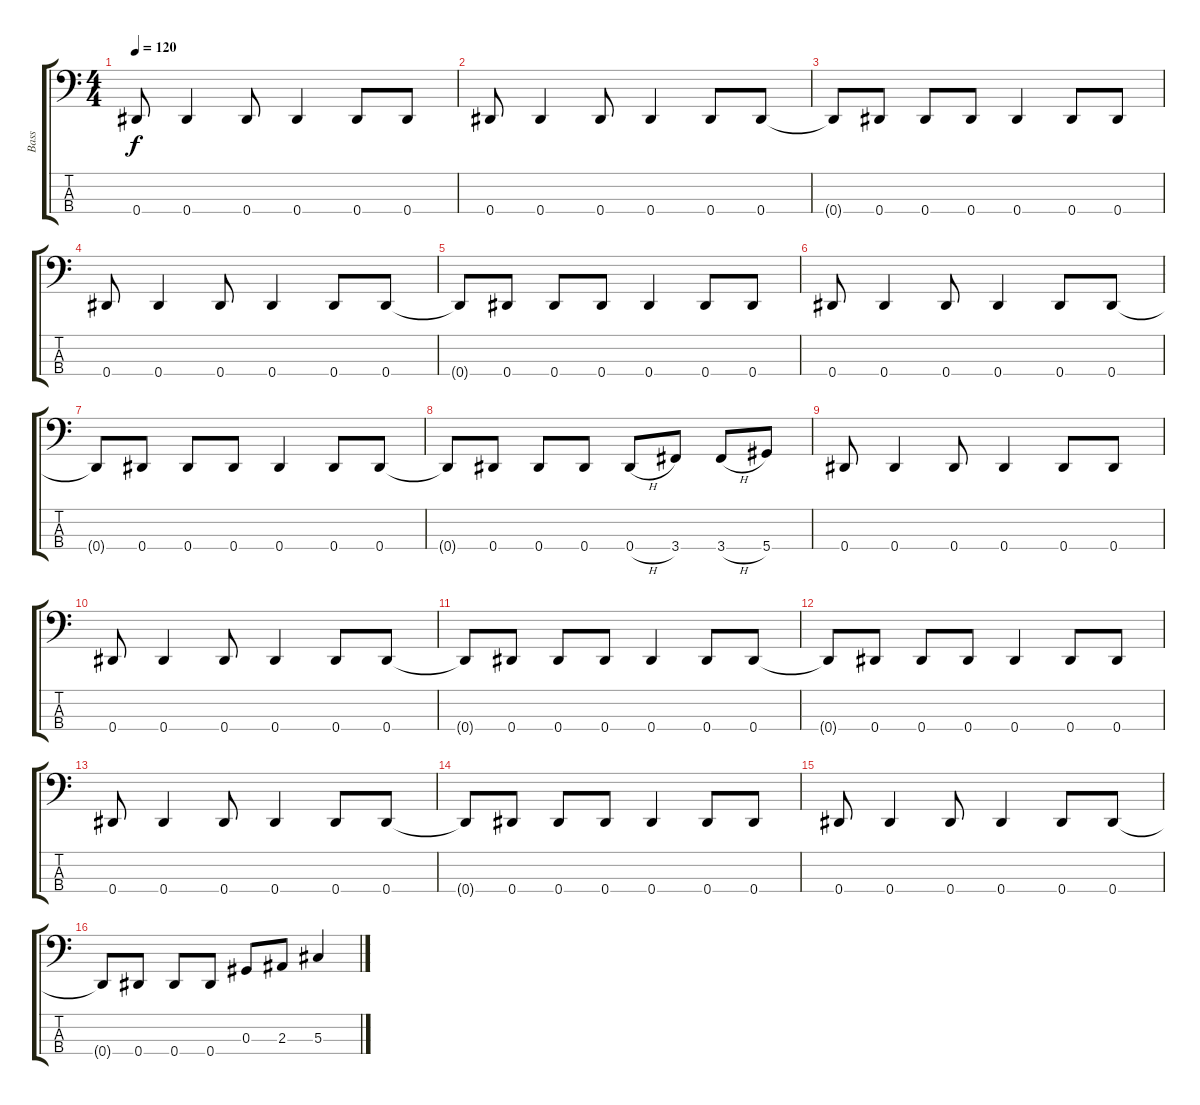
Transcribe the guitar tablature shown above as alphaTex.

\track ("Bass" "Bass") {instrument electricbassfinger}
\staff {score tabs}
\tuning (Gb2 Db2 Ab1 Eb1) {hide}
\ts (4 4)
\tempo 120
\clef f4
\ks c
0.4.8{dy f} 0.4.4 0.4.8 0.4.4 0.4.8 0.4.8 |
0.4.8 0.4.4 0.4.8 0.4.4 0.4.8 0.4.8 |
0.4{t}.8 0.4.8 0.4.8 0.4.8 0.4.4 0.4.8 0.4.8 |
0.4.8 0.4.4 0.4.8 0.4.4 0.4.8 0.4.8 |
0.4{t}.8 0.4.8 0.4.8 0.4.8 0.4.4 0.4.8 0.4.8 |
0.4.8 0.4.4 0.4.8 0.4.4 0.4.8 0.4.8 |
0.4{t}.8 0.4.8 0.4.8 0.4.8 0.4.4 0.4.8 0.4.8 |
0.4{t}.8 0.4.8 0.4.8 0.4.8 0.4{h}.8 3.4.8 3.4{h}.8 5.4.8 |
0.4.8 0.4.4 0.4.8 0.4.4 0.4.8 0.4.8 |
0.4.8 0.4.4 0.4.8 0.4.4 0.4.8 0.4.8 |
0.4{t}.8 0.4.8 0.4.8 0.4.8 0.4.4 0.4.8 0.4.8 |
0.4{t}.8 0.4.8 0.4.8 0.4.8 0.4.4 0.4.8 0.4.8 |
0.4.8 0.4.4 0.4.8 0.4.4 0.4.8 0.4.8 |
0.4{t}.8 0.4.8 0.4.8 0.4.8 0.4.4 0.4.8 0.4.8 |
0.4.8 0.4.4 0.4.8 0.4.4 0.4.8 0.4.8 |
0.4{t}.8 0.4.8 0.4.8 0.4.8 0.3.8 2.3.8 5.3.4
